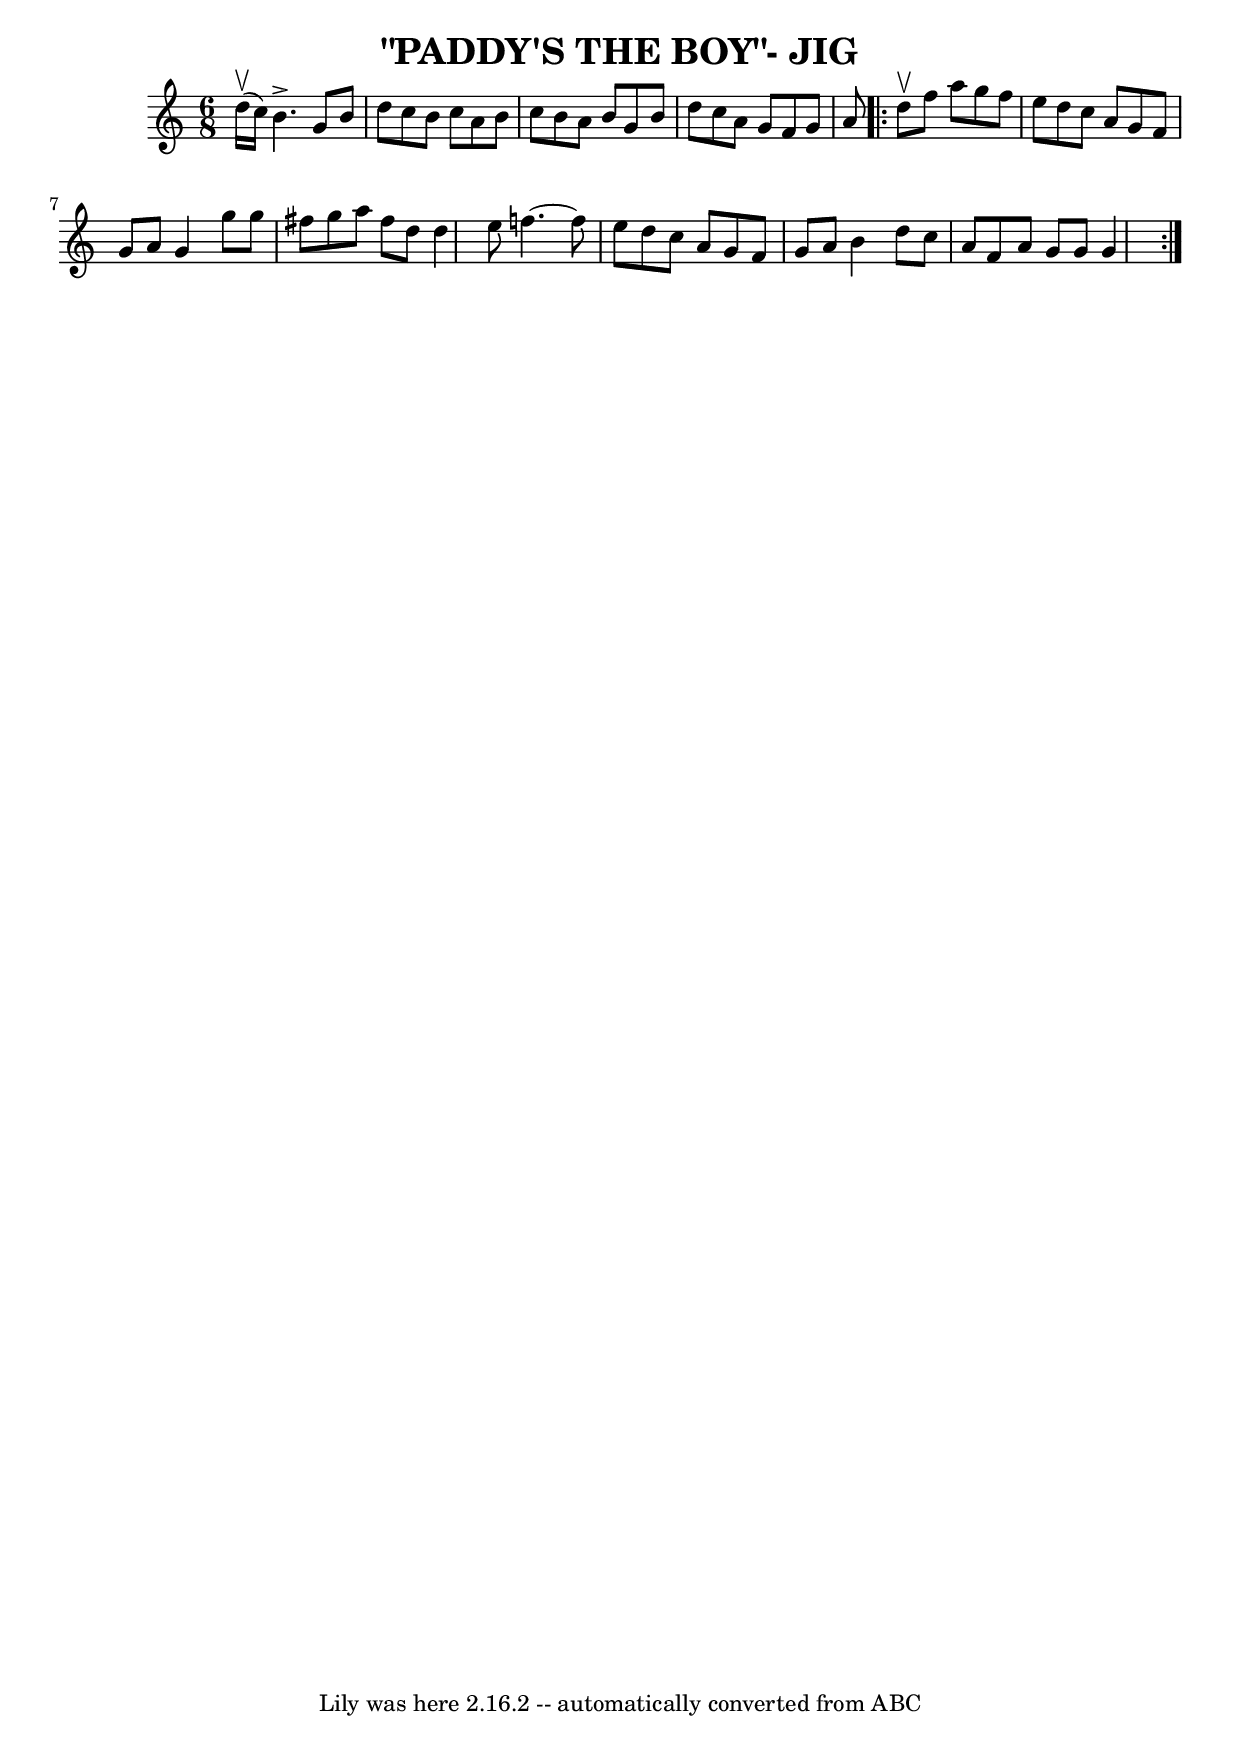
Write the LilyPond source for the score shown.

\version "2.16.2"
\include "Mammoth.ily"
\header {
  %% book = "Ryan's Mammoth Collection of Fiddle Tunes"
 crossRefNumber = "1"
 footnotes = ""
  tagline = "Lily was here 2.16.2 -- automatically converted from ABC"
  title = "\"PADDY'S THE BOY\"- JIG"

}
voicedefault =  {


  \time 6/8 
  \key g \mixolydian d''16 (^\upbow c''16)        |
 b'4.^\accent g'8 b'8 d''8     |
 c''8 b'8 c''8 a'8 b'8 c''8     |
 b'8 a'8 b'8 g'8 b'8 d''8    |
 c''8 a'8 g'8 f'8 g'8 a'8         |
  
  \repeat volta 2 {
 d''8^\upbow        |
 f''8 a''8 g''8 f''8 e''8 d''8     |
 c''8 a'8 g'8 f'8 g'8 a'8    |
 g'4 g''8 g''8 fis''8 g''8     |
 a''8 fis''8 d''8 d''4 e''8      |
 f''!4.   ~ f''8 e''8 d''8    |
 c''8 a'8 g'8 f'8 g'8 a'8     |
 b'4 d''8 c''8 a'8 f'8     |
 a'8 g'8 g'8 g'4    
  }   

}

\score{
  <<

    \context Staff="default"
    {
      \voicedefault 
      
    }

  >>
  \layout {
    
  }
  \midi {
  }

}
